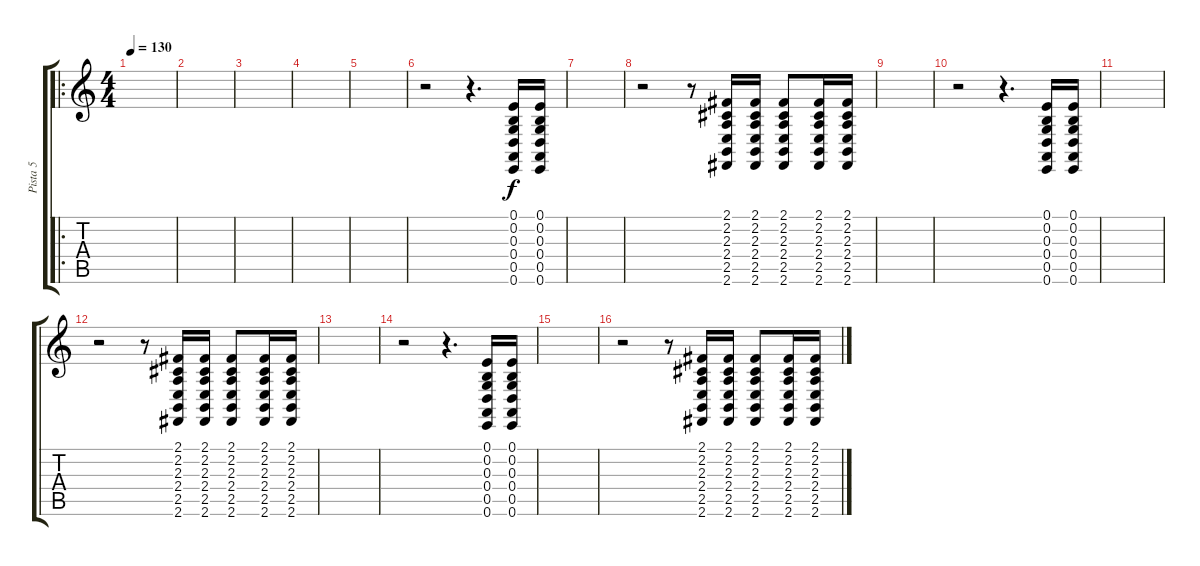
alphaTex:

\track ("Pista 5" "Pista 5") {instrument taikodrum}
\staff {score tabs}
\tuning (E4 B3 G3 D3 A2 E2) {hide}
\ro
\ts (4 4)
\tempo 130
\clef g2
\ks c
|
|
|
|
|
r.2 r.4{d} (0.1 0.2 0.3 0.4 0.5 0.6).16 (0.1 0.2 0.3 0.4 0.5 0.6).16 |
|
r.2 r.8 (2.1 2.2 2.3 2.4 2.5 2.6).16 (2.1 2.2 2.3 2.4 2.5 2.6).16 (2.1 2.2 2.3 2.4 2.5 2.6).8 (2.1 2.2 2.3 2.4 2.5 2.6).16 (2.1 2.2 2.3 2.4 2.5 2.6).16 |
|
r.2 r.4{d} (0.1 0.2 0.3 0.4 0.5 0.6).16 (0.1 0.2 0.3 0.4 0.5 0.6).16 |
|
r.2 r.8 (2.1 2.2 2.3 2.4 2.5 2.6).16 (2.1 2.2 2.3 2.4 2.5 2.6).16 (2.1 2.2 2.3 2.4 2.5 2.6).8 (2.1 2.2 2.3 2.4 2.5 2.6).16 (2.1 2.2 2.3 2.4 2.5 2.6).16 |
|
r.2 r.4{d} (0.1 0.2 0.3 0.4 0.5 0.6).16 (0.1 0.2 0.3 0.4 0.5 0.6).16 |
|
r.2 r.8 (2.1 2.2 2.3 2.4 2.5 2.6).16 (2.1 2.2 2.3 2.4 2.5 2.6).16 (2.1 2.2 2.3 2.4 2.5 2.6).8 (2.1 2.2 2.3 2.4 2.5 2.6).16 (2.1 2.2 2.3 2.4 2.5 2.6).16
